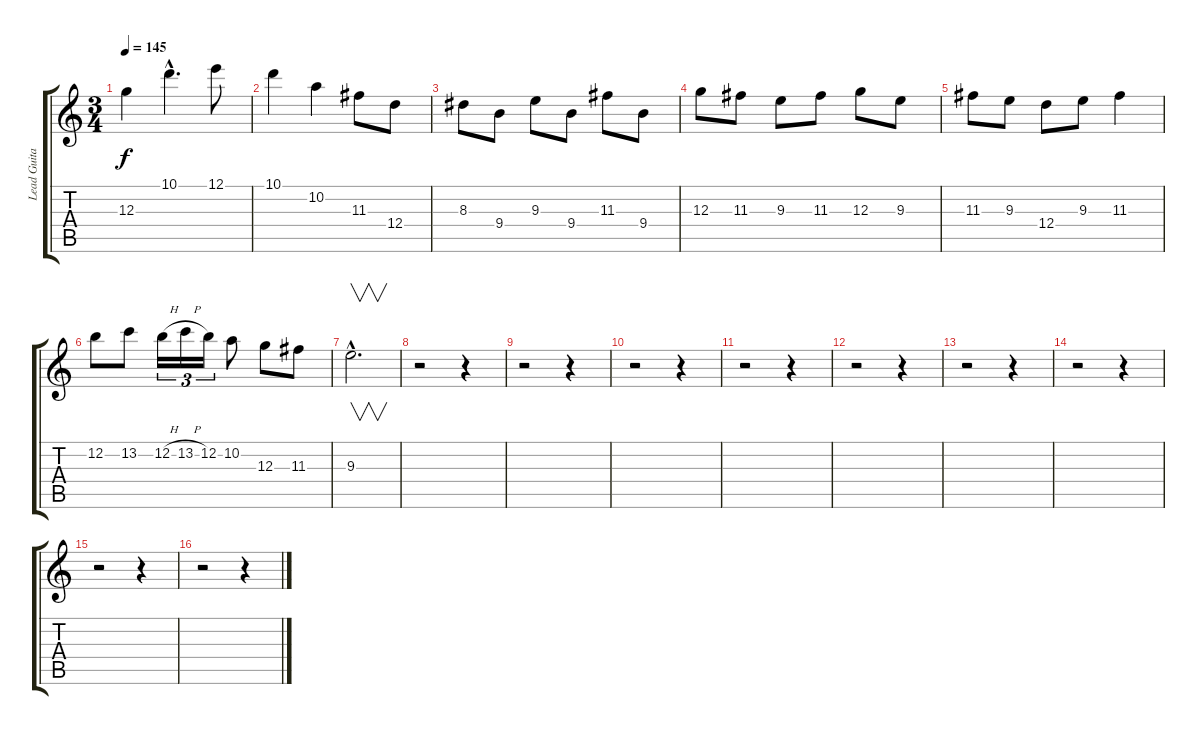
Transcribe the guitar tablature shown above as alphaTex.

\track ("Lead Guitar" "Lead Guita") {instrument distortionguitar}
\staff {score tabs}
\tuning (E4 B3 G3 D3 A2 E2) {hide}
\ts (3 4)
\tempo 145
\clef g2
\ks c
12.3.4{dy f} 10.1{hac}.4{d} 12.1.8 |
10.1.4 10.2.4 11.3.8 12.4.8 |
8.3.8 9.4.8 9.3.8 9.4.8 11.3.8 9.4.8 |
12.3.8 11.3.8 9.3.8 11.3.8 12.3.8 9.3.8 |
11.3.8 9.3.8 12.4.8 9.3.8 11.3.4 |
12.2.8 13.2.8 12.2{h}.16{tu (3 2)} 13.2{h}.16{tu (3 2)} 12.2.16{tu (3 2)} 10.2.8 12.3.8 11.3.8 |
9.3{hac}.2{v d} |
r.2 r.4 |
r.2 r.4 |
r.2 r.4 |
r.2 r.4 |
r.2 r.4 |
r.2 r.4 |
r.2 r.4 |
r.2 r.4 |
r.2 r.4
